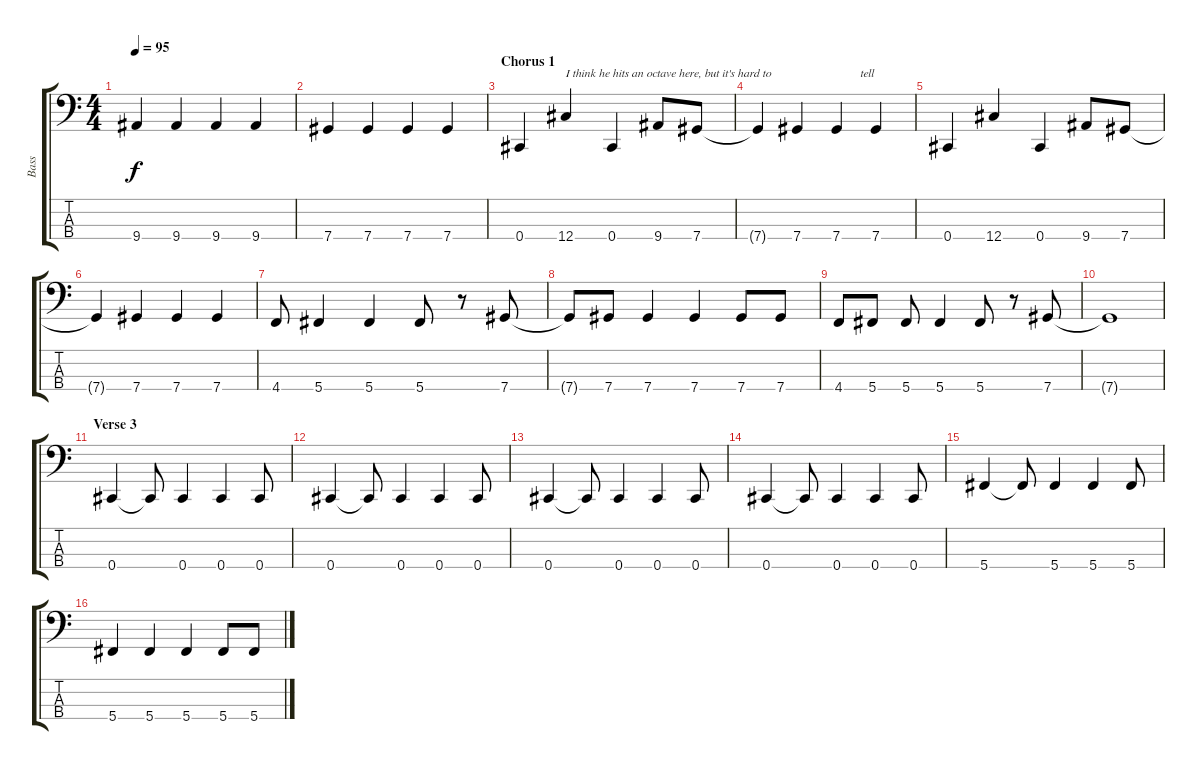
\track ("Bass" "Bass") {instrument electricbasspick}
\staff {score tabs}
\tuning (Gb2 Db2 Ab1 Db1) {hide}
\ts (4 4)
\tempo 95
\clef f4
\ks c
9.4.4{dy f} 9.4.4 9.4.4 9.4.4 |
7.4.4 7.4.4 7.4.4 7.4.4 |
\section ("" "Chorus 1")
0.4.4 12.4.4{txt "I think he hits an octave here, but it's hard to"} 0.4.4 9.4.8 7.4.8 |
7.4{t}.4 7.4.4 7.4.4{txt "        tell"} 7.4.4 |
0.4.4 12.4.4 0.4.4 9.4.8 7.4.8 |
7.4{t}.4 7.4.4 7.4.4 7.4.4 |
4.4.8 5.4.4 5.4.4 5.4.8 r.8 7.4.8 |
7.4{t}.8 7.4.8 7.4.4 7.4.4 7.4.8 7.4.8 |
4.4.8 5.4.8 5.4.8 5.4.4 5.4.8 r.8 7.4.8 |
7.4{t}.1 |
\section ("" "Verse 3")
0.4.4 0.4{t}.8 0.4.4 0.4.4 0.4.8 |
0.4.4 0.4{t}.8 0.4.4 0.4.4 0.4.8 |
0.4.4 0.4{t}.8 0.4.4 0.4.4 0.4.8 |
0.4.4 0.4{t}.8 0.4.4 0.4.4 0.4.8 |
5.4.4 5.4{t}.8 5.4.4 5.4.4 5.4.8 |
5.4.4 5.4.4 5.4.4 5.4.8 5.4.8
